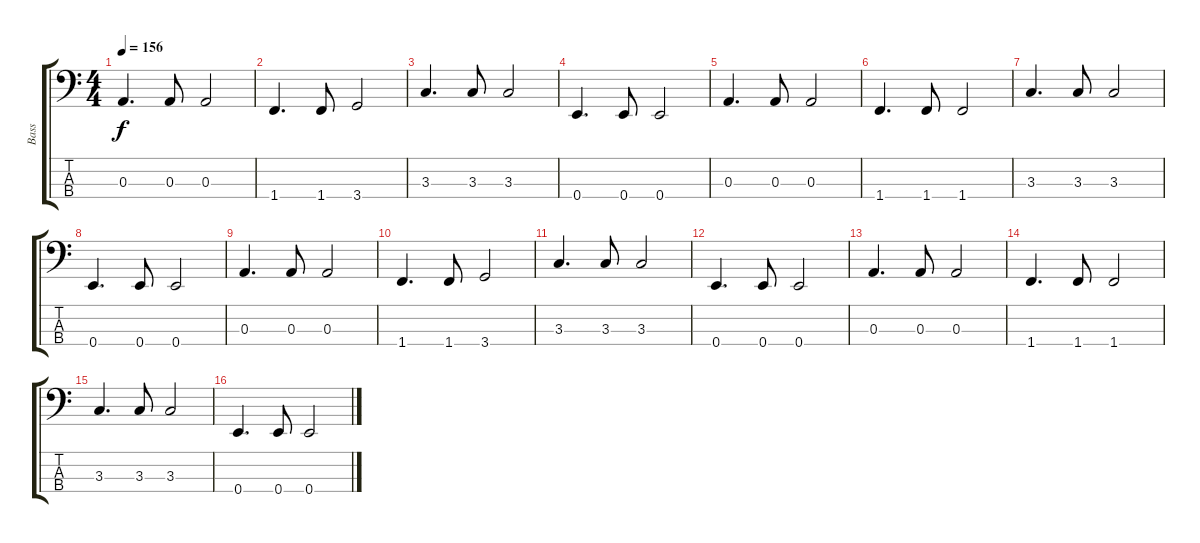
\track ("Bass" "Bass") {instrument electricbassfinger}
\staff {score tabs}
\tuning (G2 D2 A1 E1) {hide}
\ts (4 4)
\tempo 156
\clef f4
\ks c
0.3.4{d dy f} 0.3.8 0.3.2 |
1.4.4{d} 1.4.8 3.4.2 |
3.3.4{d} 3.3.8 3.3.2 |
0.4.4{d} 0.4.8 0.4.2 |
0.3.4{d} 0.3.8 0.3.2 |
1.4.4{d} 1.4.8 1.4.2 |
3.3.4{d} 3.3.8 3.3.2 |
0.4.4{d} 0.4.8 0.4.2 |
0.3.4{d} 0.3.8 0.3.2 |
1.4.4{d} 1.4.8 3.4.2 |
3.3.4{d volume 10} 3.3.8 3.3.2 |
0.4.4{d} 0.4.8 0.4.2 |
0.3.4{d} 0.3.8 0.3.2 |
1.4.4{d} 1.4.8 1.4.2 |
3.3.4{d volume 7} 3.3.8 3.3.2 |
0.4.4{d} 0.4.8 0.4.2
